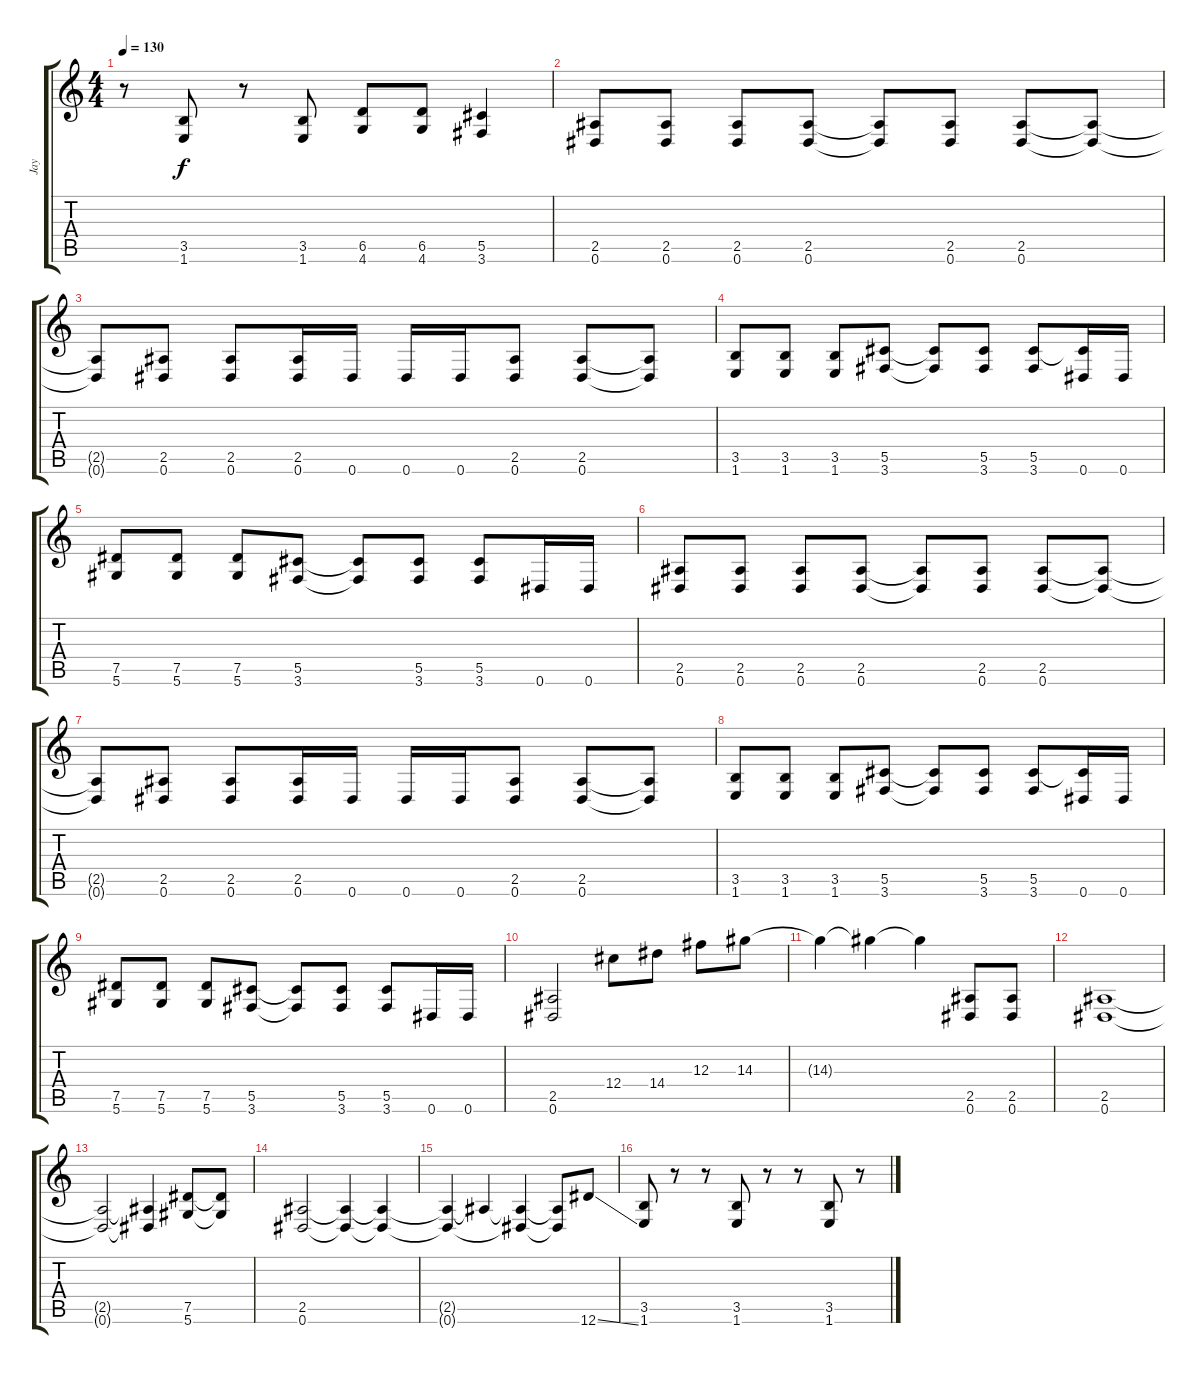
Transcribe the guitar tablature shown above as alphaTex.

\track ("Jay" "Jay") {instrument electricguitarclean}
\staff {score tabs}
\tuning (Eb4 Bb3 Gb3 Db3 Ab2 Eb2) {hide}
\ts (4 4)
\tempo 130
\clef g2
\ks c
r.8{dy f} (3.5 1.6).8 r.8 (3.5 1.6).8 (6.5 4.6).8 (6.5 4.6).8 (5.5 3.6).4 |
(2.5 0.6).8 (2.5 0.6).8 (2.5 0.6).8 (2.5 0.6).8 (2.5{t} 0.6{t}).8 (2.5 0.6).8 (2.5 0.6).8 (2.5{t} 0.6{t}).8 |
(2.5{t} 0.6{t}).8 (2.5 0.6).8 (2.5 0.6).8 (2.5 0.6).16 0.6.16 0.6.16 0.6.16 (2.5 0.6).8 (2.5 0.6).8 (2.5{t} 0.6{t}).8 |
(3.5 1.6).8 (3.5 1.6).8 (3.5 1.6).8 (5.5 3.6).8 (5.5{t} 3.6{t}).8 (5.5 3.6).8 (5.5 3.6).8 (5.5{t} 0.6).16 0.6.16 |
(7.5 5.6).8 (7.5 5.6).8 (7.5 5.6).8 (5.5 3.6).8 (5.5{t} 3.6{t}).8 (5.5 3.6).8 (5.5 3.6).8 0.6.16 0.6.16 |
(2.5 0.6).8 (2.5 0.6).8 (2.5 0.6).8 (2.5 0.6).8 (2.5{t} 0.6{t}).8 (2.5 0.6).8 (2.5 0.6).8 (2.5{t} 0.6{t}).8 |
(2.5{t} 0.6{t}).8 (2.5 0.6).8 (2.5 0.6).8 (2.5 0.6).16 0.6.16 0.6.16 0.6.16 (2.5 0.6).8 (2.5 0.6).8 (2.5{t} 0.6{t}).8 |
(3.5 1.6).8 (3.5 1.6).8 (3.5 1.6).8 (5.5 3.6).8 (5.5{t} 3.6{t}).8 (5.5 3.6).8 (5.5 3.6).8 (5.5{t} 0.6).16 0.6.16 |
(7.5 5.6).8 (7.5 5.6).8 (7.5 5.6).8 (5.5 3.6).8 (5.5{t} 3.6{t}).8 (5.5 3.6).8 (5.5 3.6).8 0.6.16 0.6.16 |
(2.5 0.6).2 12.4.8 14.4.8 12.3.8 14.3.8 |
14.3{t}.4 14.3{t}.4 14.3{t}.4 (2.5 0.6).8 (2.5 0.6).8 |
(2.5 0.6).1 |
(2.5{t} 0.6{t}).2 (2.5{t} 0.6{t}).4 (7.5 5.6).8 (7.5{t} 5.6{t}).8 |
(2.5 0.6).2 (2.5{t} 0.6{t}).4 (2.5{t} 0.6{t}).4 |
(2.5{t} 0.6{t}).4 2.5{t}.4 (2.5{t} 0.6{t}).4 (2.5{t} 0.6{t}).8 12.6{ss}.8 |
(3.5 1.6).8 r.8 r.8 (3.5 1.6).8 r.8 r.8 (3.5 1.6).8 r.8
